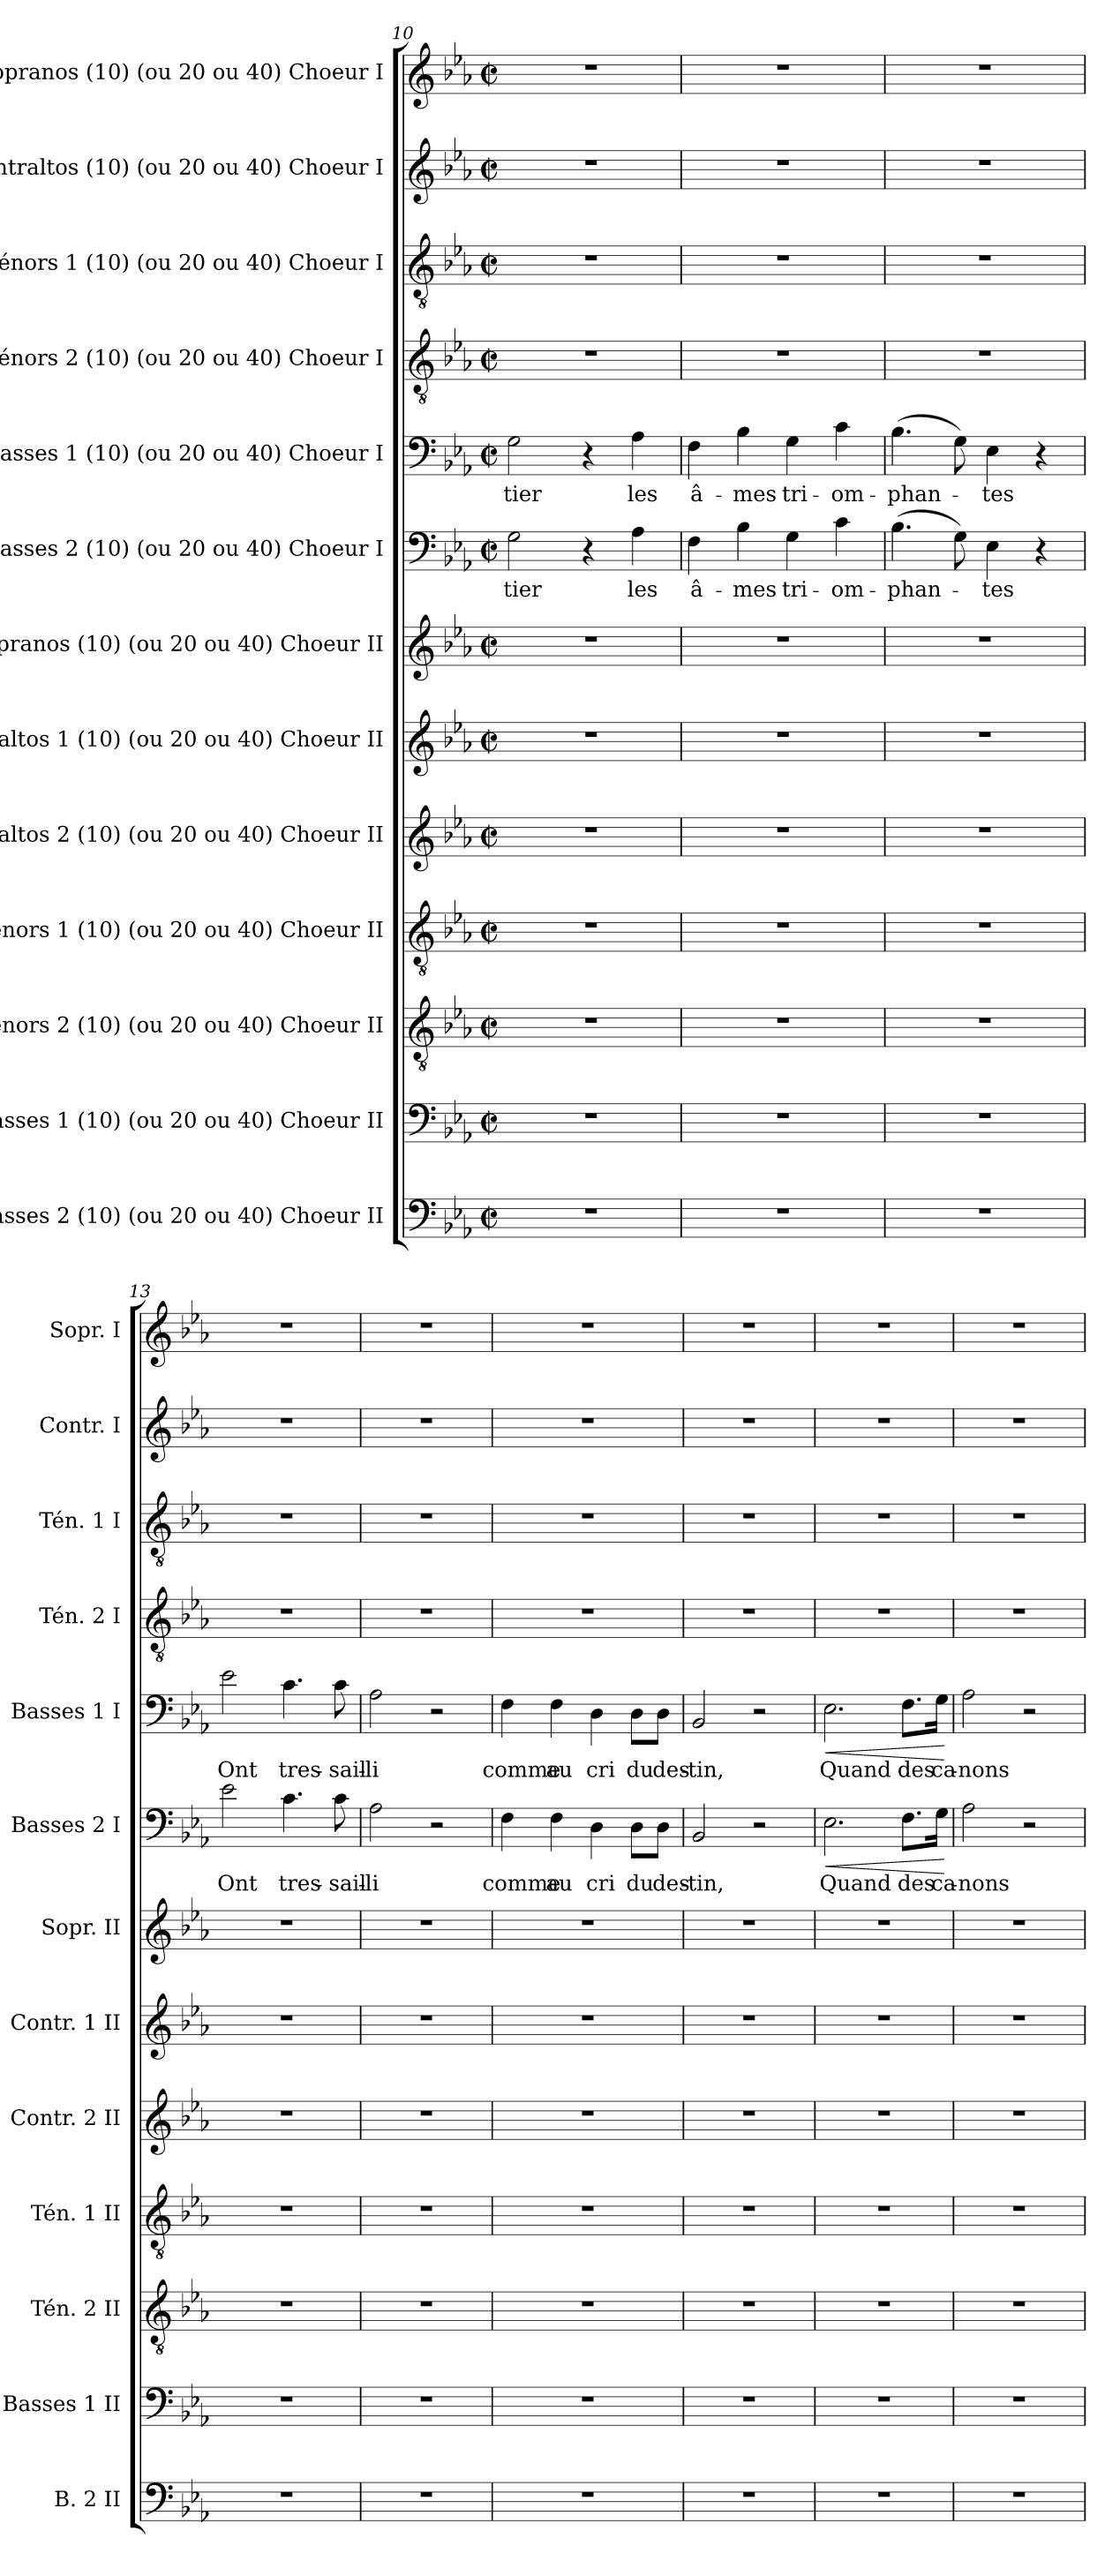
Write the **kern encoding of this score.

**kern	**kern	**kern	**kern	**kern	**kern	**kern	**kern	**text	**dynam	**kern	**text	**dynam	**kern	**kern	**kern	**kern
*part13	*part12	*part11	*part10	*part9	*part8	*part7	*part6	*part6	*part6	*part5	*part5	*part5	*part4	*part3	*part2	*part1
*staff13	*staff12	*staff11	*staff10	*staff9	*staff8	*staff7	*staff6	*staff6	*staff6	*staff5	*staff5	*staff5	*staff4	*staff3	*staff2	*staff1
*I"Basses 2 (10) (ou 20 ou 40) Choeur II	*I"Basses 1 (10) (ou 20 ou 40) Choeur II	*I"Ténors 2 (10) (ou 20 ou 40) Choeur II	*I"Ténors 1 (10) (ou 20 ou 40) Choeur II	*I"Contraltos 2 (10) (ou 20 ou 40) Choeur II	*I"Contraltos 1 (10) (ou 20 ou 40) Choeur II	*I"Sopranos (10) (ou 20 ou 40) Choeur II	*I"Basses 2 (10) (ou 20 ou 40) Choeur I	*	*	*I"Basses 1 (10) (ou 20 ou 40) Choeur I	*	*	*I"Ténors 2 (10) (ou 20 ou 40) Choeur I	*I"Ténors 1 (10) (ou 20 ou 40) Choeur I	*I"Contraltos (10) (ou 20 ou 40) Choeur I	*I"Sopranos (10) (ou 20 ou 40) Choeur I
*I'B. 2 II	*I'Basses 1 II	*I'Tén. 2 II	*I'Tén. 1 II	*I'Contr. 2 II	*I'Contr. 1 II	*I'Sopr. II	*I'Basses 2 I	*	*	*I'Basses 1 I	*	*	*I'Tén. 2 I	*I'Tén. 1 I	*I'Contr. I	*I'Sopr. I
*clefF4	*clefF4	*clefGv2	*clefGv2	*clefG2	*clefG2	*clefG2	*clefF4	*	*	*clefF4	*	*	*clefGv2	*clefGv2	*clefG2	*clefG2
*k[b-e-a-]	*k[b-e-a-]	*k[b-e-a-]	*k[b-e-a-]	*k[b-e-a-]	*k[b-e-a-]	*k[b-e-a-]	*k[b-e-a-]	*	*	*k[b-e-a-]	*	*	*k[b-e-a-]	*k[b-e-a-]	*k[b-e-a-]	*k[b-e-a-]
*M2/2	*M2/2	*M2/2	*M2/2	*M2/2	*M2/2	*M2/2	*M2/2	*	*	*M2/2	*	*	*M2/2	*M2/2	*M2/2	*M2/2
*met(c|)	*met(c|)	*met(c|)	*met(c|)	*met(c|)	*met(c|)	*met(c|)	*met(c|)	*	*	*met(c|)	*	*	*met(c|)	*met(c|)	*met(c|)	*met(c|)
=10	=10	=10	=10	=10	=10	=10	=10	=10	=10	=10	=10	=10	=10	=10	=10	=10
!	!	!	!	!	!	!	!	!LO:LY:b	!	!	!LO:LY:b	!	!	!	!	!
1r	1r	1r	1r	1r	1r	1r	2G\	-tier	.	2G\	-tier	.	1r	1r	1r	1r
.	.	.	.	.	.	.	4r	.	.	4r	.	.	.	.	.	.
!	!	!	!	!	!	!	!	!LO:LY:b	!	!	!LO:LY:b	!	!	!	!	!
.	.	.	.	.	.	.	4A-\	les	.	4A-\	les	.	.	.	.	.
=11	=11	=11	=11	=11	=11	=11	=11	=11	=11	=11	=11	=11	=11	=11	=11	=11
!	!	!	!	!	!	!	!	!LO:LY:b	!	!	!LO:LY:b	!	!	!	!	!
1r	1r	1r	1r	1r	1r	1r	4F\	â-	.	4F\	â-	.	1r	1r	1r	1r
!	!	!	!	!	!	!	!	!LO:LY:b	!	!	!LO:LY:b	!	!	!	!	!
.	.	.	.	.	.	.	4B-\	-mes	.	4B-\	-mes	.	.	.	.	.
!	!	!	!	!	!	!	!	!LO:LY:b	!	!	!LO:LY:b	!	!	!	!	!
.	.	.	.	.	.	.	4G\	tri-	.	4G\	tri-	.	.	.	.	.
!	!	!	!	!	!	!	!	!LO:LY:b	!	!	!LO:LY:b	!	!	!	!	!
.	.	.	.	.	.	.	4c\	-om-	.	4c\	-om-	.	.	.	.	.
!!LO:LB:g=z
=12	=12	=12	=12	=12	=12	=12	=12	=12	=12	=12	=12	=12	=12	=12	=12	=12
!	!	!	!	!	!	!	!	!LO:LY:b	!	!	!LO:LY:b	!	!	!	!	!
1r	1r	1r	1r	1r	1r	1r	(>4.B-\	-phan-	.	(>4.B-\	-phan-	.	1r	1r	1r	1r
.	.	.	.	.	.	.	8G\)	.	.	8G\)	.	.	.	.	.	.
!	!	!	!	!	!	!	!	!LO:LY:b	!	!	!LO:LY:b	!	!	!	!	!
.	.	.	.	.	.	.	4E-\	-tes	.	4E-\	-tes	.	.	.	.	.
.	.	.	.	.	.	.	4r	.	.	4r	.	.	.	.	.	.
=13	=13	=13	=13	=13	=13	=13	=13	=13	=13	=13	=13	=13	=13	=13	=13	=13
!	!	!	!	!	!	!	!	!LO:LY:b	!	!	!LO:LY:b	!	!	!	!	!
1r	1r	1r	1r	1r	1r	1r	2e-\	Ont	.	2e-\	Ont	.	1r	1r	1r	1r
!	!	!	!	!	!	!	!	!LO:LY:b	!	!	!LO:LY:b	!	!	!	!	!
.	.	.	.	.	.	.	4.c\	tres-	.	4.c\	tres-	.	.	.	.	.
!	!	!	!	!	!	!	!	!LO:LY:b	!	!	!LO:LY:b	!	!	!	!	!
.	.	.	.	.	.	.	8c\	-sail-	.	8c\	-sail-	.	.	.	.	.
=14	=14	=14	=14	=14	=14	=14	=14	=14	=14	=14	=14	=14	=14	=14	=14	=14
!	!	!	!	!	!	!	!	!LO:LY:b	!	!	!LO:LY:b	!	!	!	!	!
1r	1r	1r	1r	1r	1r	1r	2A-\	-li	.	2A-\	-li	.	1r	1r	1r	1r
.	.	.	.	.	.	.	2r	.	.	2r	.	.	.	.	.	.
!!LO:LB:g=z
=15	=15	=15	=15	=15	=15	=15	=15	=15	=15	=15	=15	=15	=15	=15	=15	=15
!	!	!	!	!	!	!	!	!LO:LY:b	!	!	!LO:LY:b	!	!	!	!	!
1r	1r	1r	1r	1r	1r	1r	4F\	comme	.	4F\	comme	.	1r	1r	1r	1r
!	!	!	!	!	!	!	!	!LO:LY:b	!	!	!LO:LY:b	!	!	!	!	!
.	.	.	.	.	.	.	4F\	au	.	4F\	au	.	.	.	.	.
!	!	!	!	!	!	!	!	!LO:LY:b	!	!	!LO:LY:b	!	!	!	!	!
.	.	.	.	.	.	.	4D\	cri	.	4D\	cri	.	.	.	.	.
!	!	!	!	!	!	!	!	!LO:LY:b	!	!	!LO:LY:b	!	!	!	!	!
.	.	.	.	.	.	.	8D\L	du	.	8D\L	du	.	.	.	.	.
!	!	!	!	!	!	!	!	!LO:LY:b	!	!	!LO:LY:b	!	!	!	!	!
.	.	.	.	.	.	.	8D\J	des-	.	8D\J	des-	.	.	.	.	.
=16	=16	=16	=16	=16	=16	=16	=16	=16	=16	=16	=16	=16	=16	=16	=16	=16
!	!	!	!	!	!	!	!	!LO:LY:b	!	!	!LO:LY:b	!	!	!	!	!
1r	1r	1r	1r	1r	1r	1r	2BB-/	-tin,	.	2BB-/	-tin,	.	1r	1r	1r	1r
.	.	.	.	.	.	.	2r	.	.	2r	.	.	.	.	.	.
=17	=17	=17	=17	=17	=17	=17	=17	=17	=17	=17	=17	=17	=17	=17	=17	=17
!	!	!	!	!	!	!	!	!LO:LY:b	!LO:HP:b	!	!LO:LY:b	!LO:HP:b	!	!	!	!
1r	1r	1r	1r	1r	1r	1r	2.E-\	Quand	<	2.E-\	Quand	<	1r	1r	1r	1r
!	!	!	!	!	!	!	!	!LO:LY:b	!	!	!LO:LY:b	!	!	!	!	!
.	.	.	.	.	.	.	8.F\L	des	.	8.F\L	des	.	.	.	.	.
!	!	!	!	!	!	!	!	!LO:LY:b	!	!	!LO:LY:b	!	!	!	!	!
.	.	.	.	.	.	.	16G\Jk	ca-	.	16G\Jk	ca-	.	.	.	.	.
.	.	.	.	.	.	.	.	.	[	.	.	[	.	.	.	.
!!LO:LB:g=z
=18	=18	=18	=18	=18	=18	=18	=18	=18	=18	=18	=18	=18	=18	=18	=18	=18
!	!	!	!	!	!	!	!	!LO:LY:b	!	!	!LO:LY:b	!	!	!	!	!
1r	1r	1r	1r	1r	1r	1r	2A-\	-nons	.	2A-\	-nons	.	1r	1r	1r	1r
.	.	.	.	.	.	.	2r	.	.	2r	.	.	.	.	.	.
=	=	=	=	=	=	=	=	=	=	=	=	=	=	=	=	=
*-	*-	*-	*-	*-	*-	*-	*-	*-	*-	*-	*-	*-	*-	*-	*-	*-
